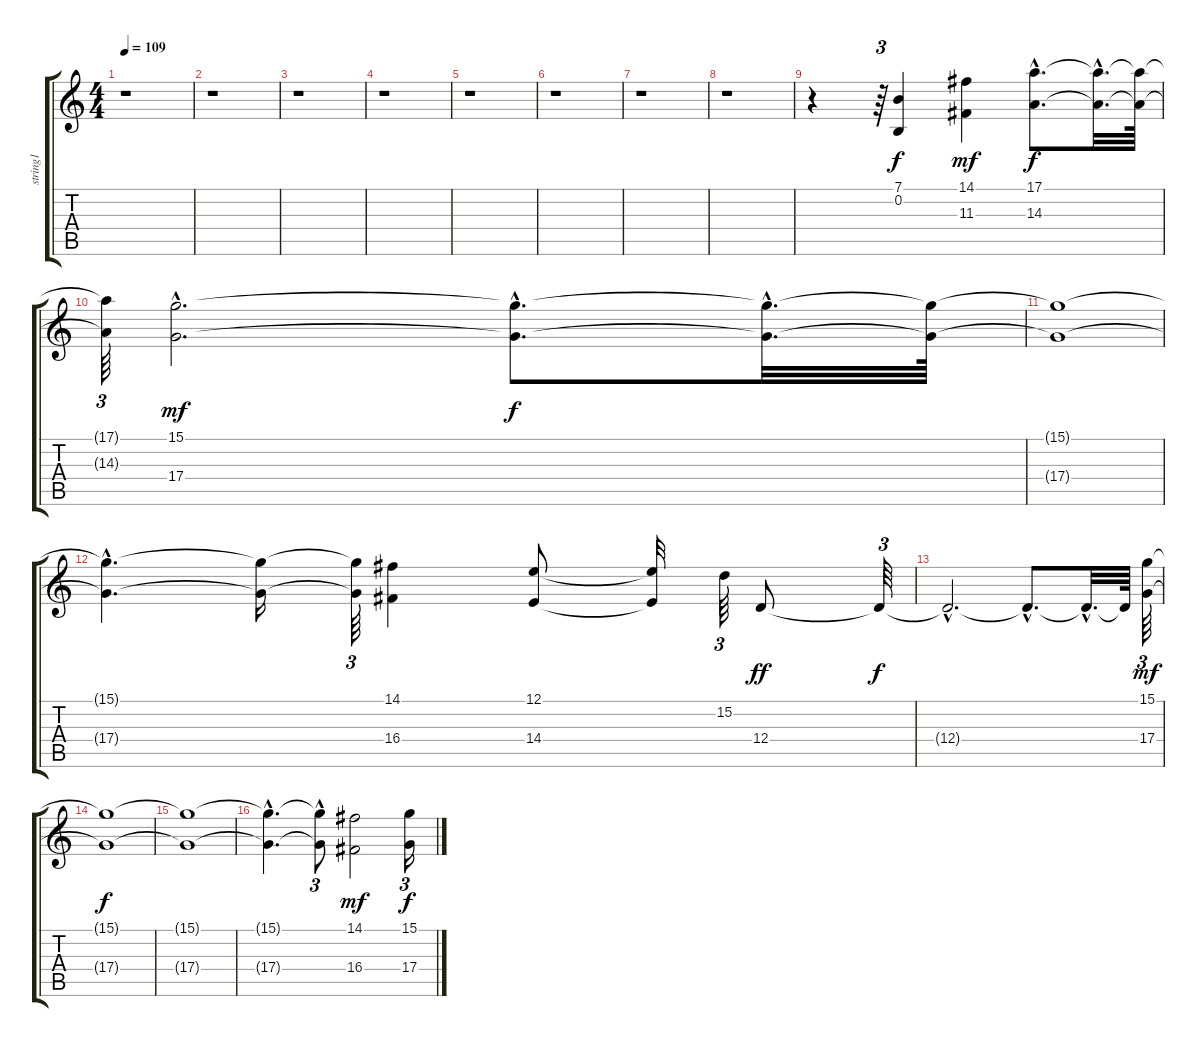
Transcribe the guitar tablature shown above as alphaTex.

\track ("string1" "string1") {instrument stringensemble1}
\staff {score tabs}
\tuning (E4 B3 G3 D3 A2 E2) {hide}
\ts (4 4)
\tempo 109
\clef g2
\ks c
r.1{dy f} |
r.1 |
r.1 |
r.1 |
r.1 |
r.1 |
r.1 |
r.1 |
r.4 r.64{tu (3 2)} (7.1 0.2).4 (14.1 11.3).4{dy mf} (17.1{hac} 14.3{hac}).8{d dy f} (17.1{hac t} 14.3{hac t}).32{d} (17.1{t} 14.3{t}).64 |
(17.1{t} 14.3{t}).64{tu (3 2)} (15.1{hac} 17.4{hac}).2{d dy mf} (15.1{hac t} 17.4{hac t}).8{d dy f} (15.1{hac t} 17.4{hac t}).32{d} (15.1{t} 17.4{t}).64 |
(15.1{t} 17.4{t}).1 |
(15.1{hac t} 17.4{hac t}).4{d} (15.1{t} 17.4{t}).16 (15.1{t} 17.4{t}).64{tu (3 2)} (14.1 16.4).4 (12.1 14.4).8 (12.1{t} 14.4{t}).32 15.2.64{tu (3 2)} 12.4.8{dy ff} 12.4{t}.64{tu (3 2) dy f} |
12.4{hac t}.2{d} 12.4{hac t}.8{d} 12.4{hac t}.32{d} 12.4{t}.64 (15.1 17.4).64{tu (3 2) dy mf} |
(15.1{t} 17.4{t}).1{dy f} |
(15.1{t} 17.4{t}).1 |
(15.1{hac t} 17.4{hac t}).4{d} (15.1{hac t} 17.4{hac t}).8{tu (3 2)} (14.1 16.4).2{dy mf} (15.1 17.4).16{tu (3 2) dy f}
